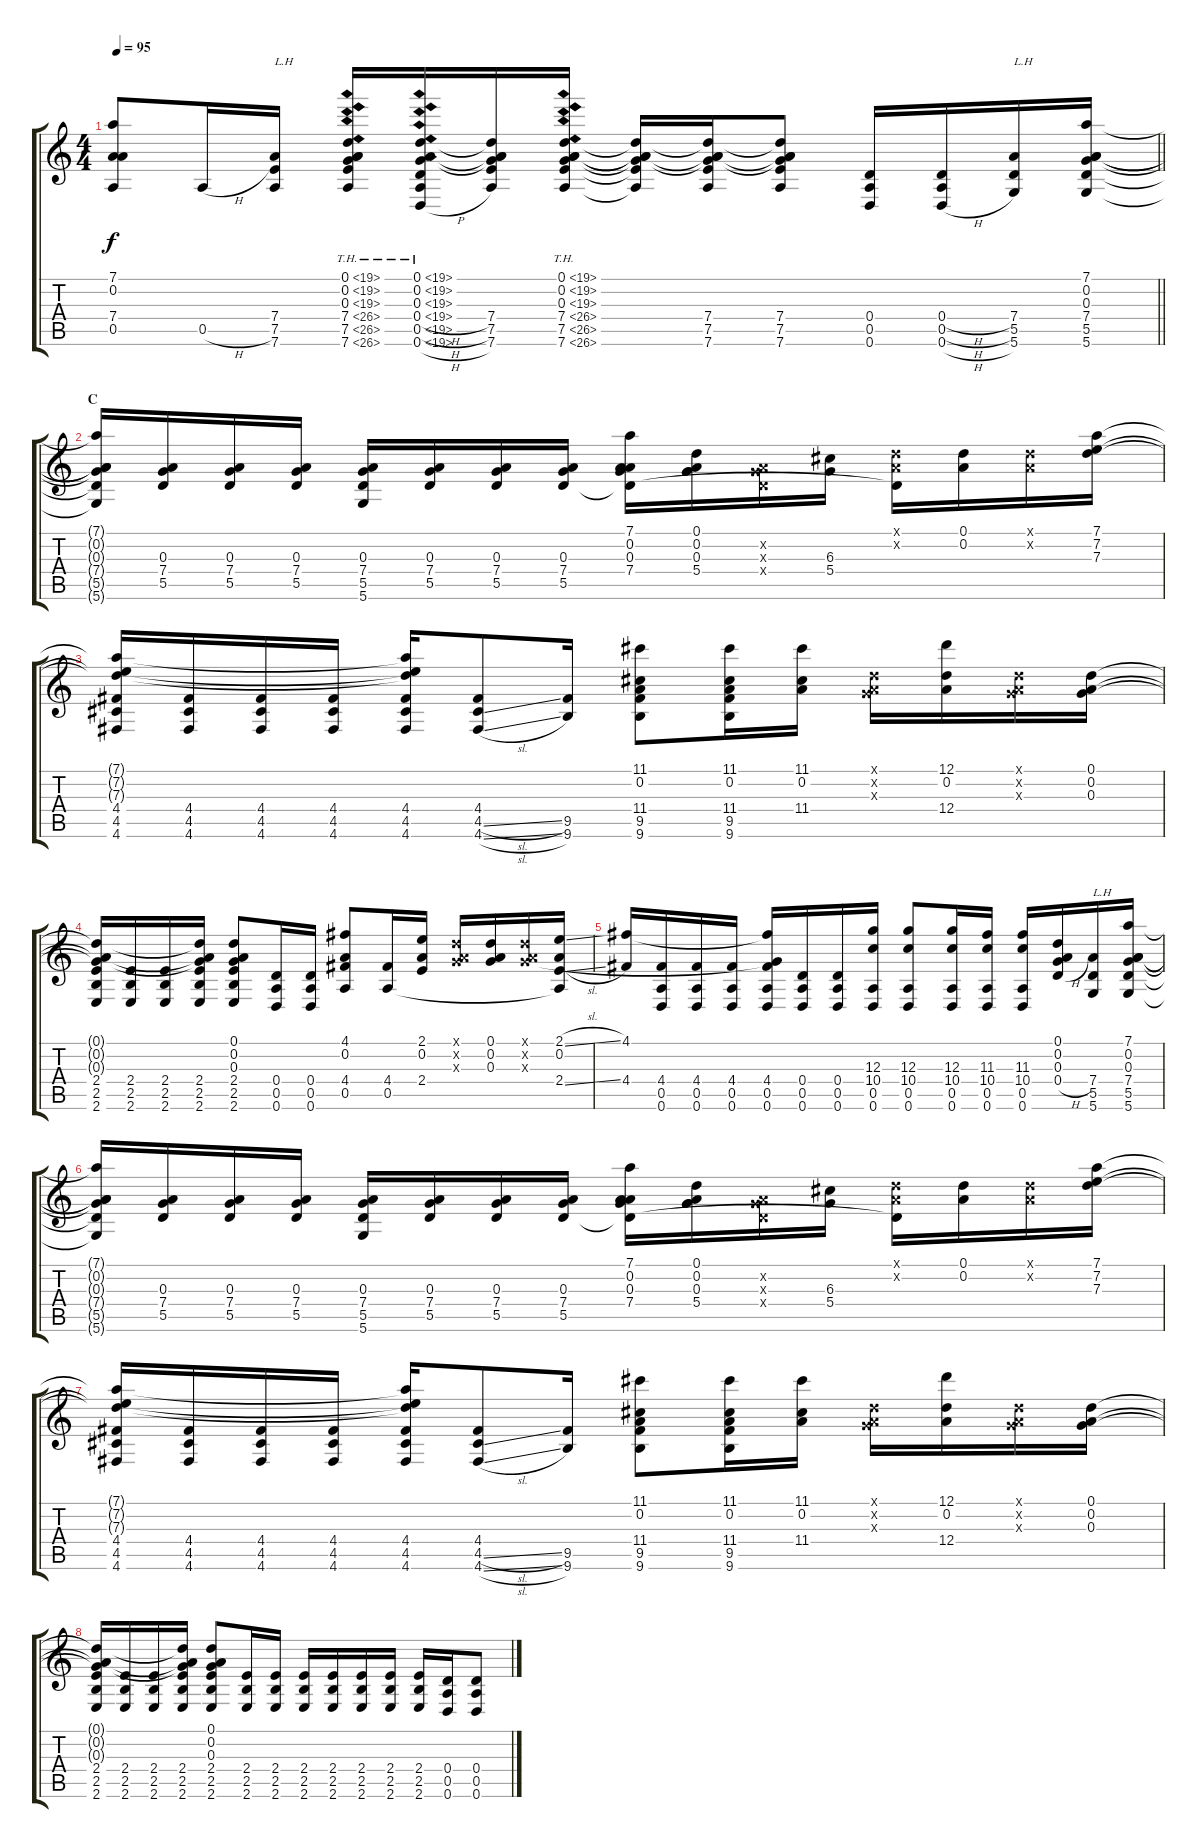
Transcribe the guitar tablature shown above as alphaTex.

\track "" {instrument acousticguitarsteel}
\staff {score tabs}
\tuning (D4 A3 G3 D3 A2 D2) {hide}
\ts (4 4)
\tempo 95
\clef g2
\barLineRight lightlight
\ks c
(7.1 0.2 7.4 0.5).8{dy f} 0.5{h}.16 (7.4 7.5 7.6).16{txt "L.H"} (0.1{th 19} 0.2{th 19} 0.3{th 19} 7.4{th 19} 7.5{th 19} 7.6{th 19}).16 (0.1{th 19} 0.2{th 19} 0.3{th 19} 0.4{th 19 h} 0.5{th 19 h} 0.6{th 19 h}).16 (0.1{t} 0.2{t} 0.3{t} 7.4 7.5 7.6).16 (0.1{th 19} 0.2{th 19} 0.3{th 19} 7.4{th 19} 7.5{th 19} 7.6{th 19}).16 (0.1{t} 0.2{t} 0.3{t} 7.4{t} 7.5{t} 7.6{t}).16 (0.1{t} 0.2{t} 0.3{t} 7.4 7.5 7.6).16 (0.1{t} 0.2{t} 0.3{t} 7.4 7.5 7.6).8 (0.4 0.5 0.6).16 (0.4{h} 0.5{h} 0.6{h}).16 (7.4 5.5 5.6).16{txt "L.H"} (7.1 0.2 0.3 7.4 5.5 5.6).16 |
\section ("" "C")
(7.1{t} 0.2{t} 0.3{t} 7.4{t} 5.5{t} 5.6{t}).16 (0.3 7.4 5.5).16 (0.3 7.4 5.5).16 (0.3 7.4 5.5).16 (0.3 7.4 5.5 5.6).16 (0.3 7.4 5.5).16 (0.3 7.4 5.5).16 (0.3 7.4 5.5).16 (7.1 0.2 0.3 7.4 5.5{t}).16 (0.1 0.2 0.3 5.4).16 (0.2{x} 0.3{x} 0.4{x}).16 (6.3 5.4).16 (0.1{x} 0.2{x} 5.5{t}).16 (0.1 0.2).16 (0.1{x} 0.2{x}).16 (7.1 7.2 7.3).16 |
(7.1{t} 7.2{t} 7.3{t} 4.4 4.5 4.6).16 (4.4 4.5 4.6).16 (4.4 4.5 4.6).16 (4.4 4.5 4.6).16 (7.1{t} 7.2{t} 7.3{t} 4.4 4.5 4.6).16 (4.4 4.5{sl} 4.6{sl}).8 (9.5 9.6).16 (11.1 0.2 11.4 9.5 9.6).8 (11.1 0.2 11.4 9.5 9.6).16 (11.1 0.2 11.4).16 (0.1{x} 0.2{x} 0.3{x}).16 (12.1 0.2 12.4).16 (0.1{x} 0.2{x} 0.3{x}).16 (0.1 0.2 0.3).16 |
(0.1{t} 0.2{t} 0.3{t} 2.4 2.5 2.6).16 (2.4 2.5 2.6).16 (2.4 2.5 2.6).16 (0.1{t} 0.2{t} 0.3{t} 2.4 2.5 2.6).16 (0.1 0.2 0.3 2.4 2.5 2.6).8 (0.4 0.5 0.6).16 (0.4 0.5 0.6).16 (4.1 0.2 4.4 0.5).8 (4.4 0.5).16 (2.1 0.2 2.4).16 (0.1{x} 0.2{x} 0.3{x}).16 (0.1 0.2 0.3).16 (0.1{x} 0.2{x} 0.3{x}).16 (2.1{sl} 0.2 2.4{sl} 0.5{t}).16 |
(4.1 4.4).16 (4.4 0.5 0.6).16 (4.4 0.5 0.6).16 (4.4 0.5 0.6).16 (4.1{t} 0.3{t} 4.4 0.5 0.6).16 (0.4 0.5 0.6).16 (0.4 0.5 0.6).16 (12.3 10.4 0.5 0.6).16 (12.3 10.4 0.5 0.6).8 (12.3 10.4 0.5 0.6).16 (11.3 10.4 0.5 0.6).16 (11.3 10.4 0.5 0.6).16 (0.1 0.2 0.3 0.4{h}).16 (7.4 5.5 5.6).16{txt "L.H"} (7.1 0.2 0.3 7.4 5.5 5.6).16 |
(7.1{t} 0.2{t} 0.3{t} 7.4{t} 5.5{t} 5.6{t}).16 (0.3 7.4 5.5).16 (0.3 7.4 5.5).16 (0.3 7.4 5.5).16 (0.3 7.4 5.5 5.6).16 (0.3 7.4 5.5).16 (0.3 7.4 5.5).16 (0.3 7.4 5.5).16 (7.1 0.2 0.3 7.4 5.5{t}).16 (0.1 0.2 0.3 5.4).16 (0.2{x} 0.3{x} 0.4{x}).16 (6.3 5.4).16 (0.1{x} 0.2{x} 5.5{t}).16 (0.1 0.2).16 (0.1{x} 0.2{x}).16 (7.1 7.2 7.3).16 |
(7.1{t} 7.2{t} 7.3{t} 4.4 4.5 4.6).16 (4.4 4.5 4.6).16 (4.4 4.5 4.6).16 (4.4 4.5 4.6).16 (7.1{t} 7.2{t} 7.3{t} 4.4 4.5 4.6).16 (4.4 4.5{sl} 4.6{sl}).8 (9.5 9.6).16 (11.1 0.2 11.4 9.5 9.6).8 (11.1 0.2 11.4 9.5 9.6).16 (11.1 0.2 11.4).16 (0.1{x} 0.2{x} 0.3{x}).16 (12.1 0.2 12.4).16 (0.1{x} 0.2{x} 0.3{x}).16 (0.1 0.2 0.3).16 |
(0.1{t} 0.2{t} 0.3{t} 2.4 2.5 2.6).16 (2.4 2.5 2.6).16 (2.4 2.5 2.6).16 (0.1{t} 0.2{t} 0.3{t} 2.4 2.5 2.6).16 (0.1 0.2 0.3 2.4 2.5 2.6).8 (2.4 2.5 2.6).16 (2.4 2.5 2.6).16 (2.4 2.5 2.6).16 (2.4 2.5 2.6).16 (2.4 2.5 2.6).16 (2.4 2.5 2.6).16 (2.4 2.5 2.6).16 (0.4 0.5 0.6).16 (0.4 0.5 0.6).8
